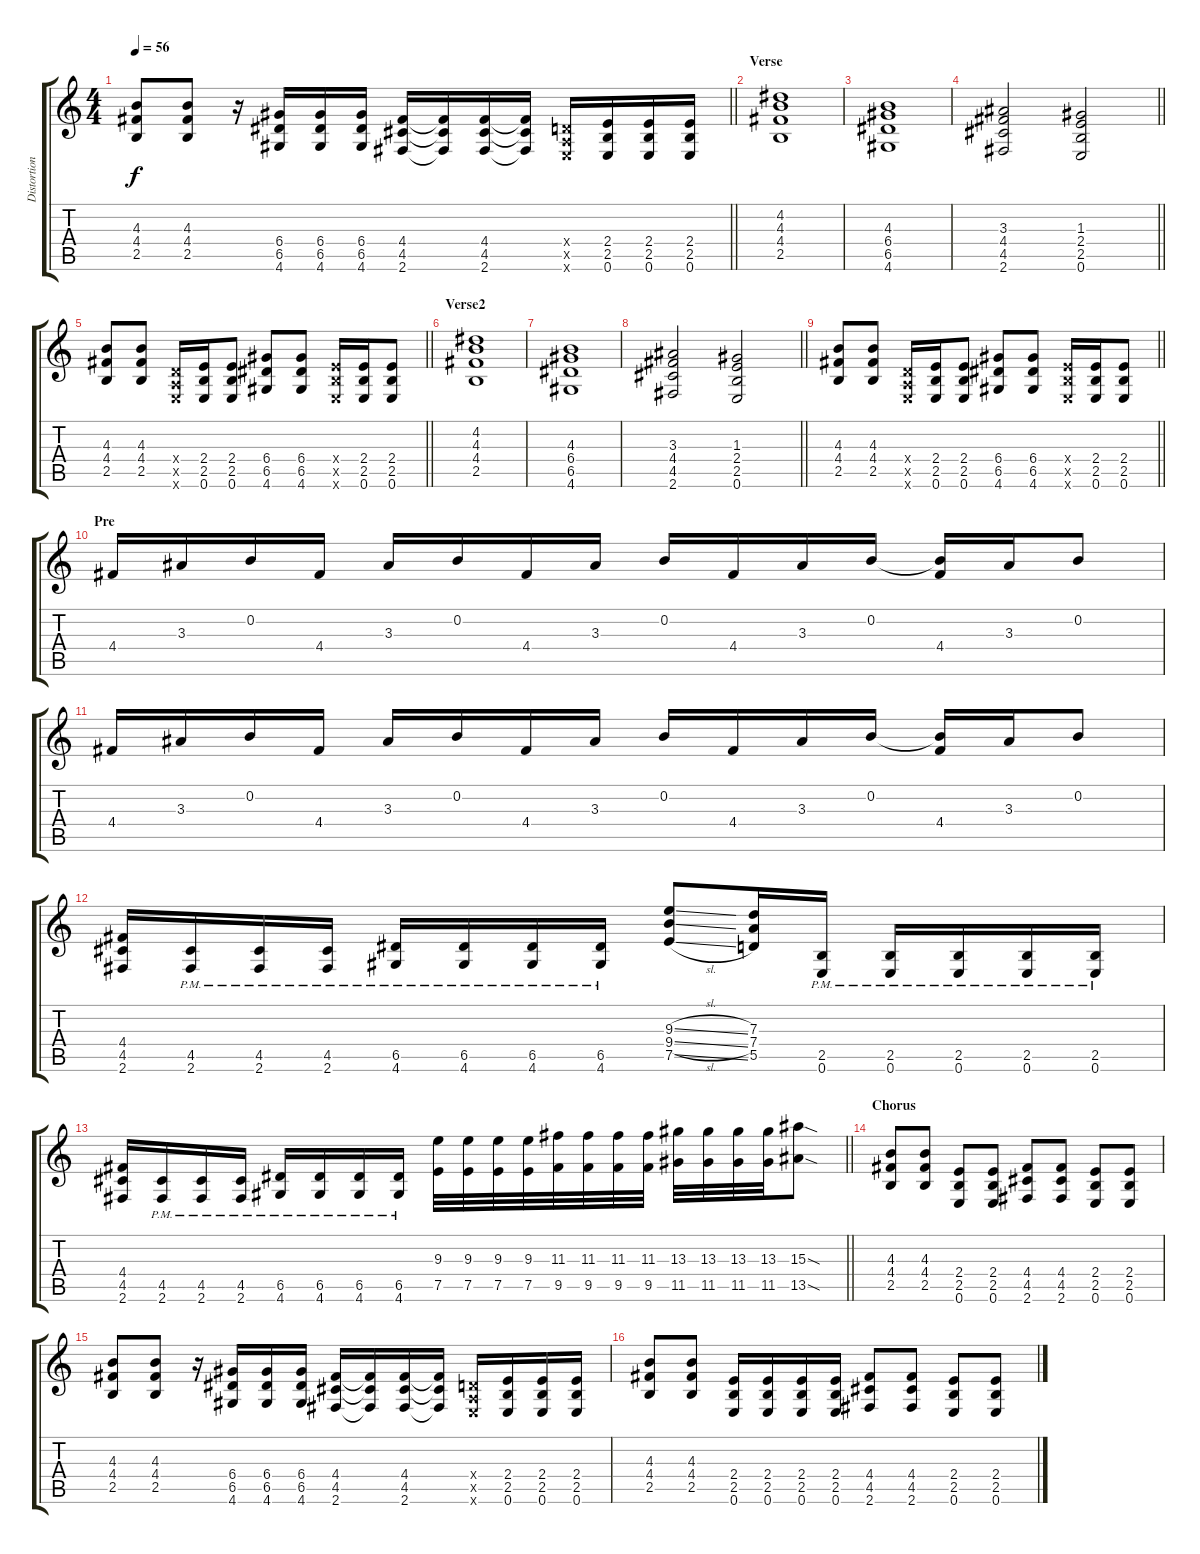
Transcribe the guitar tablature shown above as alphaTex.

\track ("Distortion" "Distortion") {instrument distortionguitar}
\staff {score tabs}
\tuning (E4 B3 G3 D3 A2 E2) {hide}
\ts (4 4)
\tempo 56
\clef g2
\barLineRight lightlight
\ks c
(4.3 4.4 2.5).8{dy f} (4.3 4.4 2.5).8 r.16 (6.4 6.5 4.6).16 (6.4 6.5 4.6).16 (6.4 6.5 4.6).16 (4.4 4.5 2.6).16 (4.4{t} 4.5{t} 2.6{t}).16 (4.4 4.5 2.6).16 (4.4{t} 4.5{t} 2.6{t}).16 (0.4{x} 0.5{x} 0.6{x}).16 (2.4 2.5 0.6).16 (2.4 2.5 0.6).16 (2.4 2.5 0.6).16 |
\section ("" "Verse")
(4.2 4.3 4.4 2.5).1 |
(4.3 6.4 6.5 4.6).1 |
\barLineRight lightlight
(3.3 4.4 4.5 2.6).2 (1.3 2.4 2.5 0.6).2 |
\barLineRight lightlight
(4.3 4.4 2.5).8 (4.3 4.4 2.5).8 (0.4{x} 0.5{x} 0.6{x}).16 (2.4 2.5 0.6).16 (2.4 2.5 0.6).8 (6.4 6.5 4.6).8 (6.4 6.5 4.6).8 (2.4{x} 2.5{x} 0.6{x}).16 (2.4 2.5 0.6).16 (2.4 2.5 0.6).8 |
\section ("" "Verse2")
(4.2 4.3 4.4 2.5).1 |
(4.3 6.4 6.5 4.6).1 |
\barLineRight lightlight
(3.3 4.4 4.5 2.6).2 (1.3 2.4 2.5 0.6).2 |
\barLineRight lightlight
(4.3 4.4 2.5).8 (4.3 4.4 2.5).8 (0.4{x} 0.5{x} 0.6{x}).16 (2.4 2.5 0.6).16 (2.4 2.5 0.6).8 (6.4 6.5 4.6).8 (6.4 6.5 4.6).8 (2.4{x} 2.5{x} 0.6{x}).16 (2.4 2.5 0.6).16 (2.4 2.5 0.6).8 |
\section ("" "Pre")
4.4.16 3.3.16 0.2.16 4.4.16 3.3.16 0.2.16 4.4.16 3.3.16 0.2.16 4.4.16 3.3.16 0.2.16 (0.2{t} 4.4).16 3.3.16 0.2.8 |
4.4.16 3.3.16 0.2.16 4.4.16 3.3.16 0.2.16 4.4.16 3.3.16 0.2.16 4.4.16 3.3.16 0.2.16 (0.2{t} 4.4).16 3.3.16 0.2.8 |
(4.4 4.5 2.6).16 (4.5{pm} 2.6{pm}).16 (4.5{pm} 2.6{pm}).16 (4.5{pm} 2.6{pm}).16 (6.5{pm} 4.6{pm}).16 (6.5{pm} 4.6{pm}).16 (6.5{pm} 4.6{pm}).16 (6.5{pm} 4.6{pm}).16 (9.3{sl} 9.4{sl} 7.5{sl}).8 (7.3 7.4 5.5).16 (2.5{pm} 0.6{pm}).16 (2.5{pm} 0.6{pm}).16 (2.5{pm} 0.6{pm}).16 (2.5{pm} 0.6{pm}).16 (2.5{pm} 0.6{pm}).16 |
\barLineRight lightlight
(4.4 4.5 2.6).16 (4.5{pm} 2.6{pm}).16 (4.5{pm} 2.6{pm}).16 (4.5{pm} 2.6{pm}).16 (6.5{pm} 4.6{pm}).16 (6.5{pm} 4.6{pm}).16 (6.5{pm} 4.6{pm}).16 (6.5{pm} 4.6{pm}).16 (9.3 7.5).32 (9.3 7.5).32 (9.3 7.5).32 (9.3 7.5).32 (11.3 9.5).32 (11.3 9.5).32 (11.3 9.5).32 (11.3 9.5).32 (13.3 11.5).32 (13.3 11.5).32 (13.3 11.5).32 (13.3 11.5).32 (15.3{sod} 13.5{sod}).8 |
\section ("" "Chorus")
(4.3 4.4 2.5).8 (4.3 4.4 2.5).8 (2.4 2.5 0.6).8 (2.4 2.5 0.6).8 (4.4 4.5 2.6).8 (4.4 4.5 2.6).8 (2.4 2.5 0.6).8 (2.4 2.5 0.6).8 |
(4.3 4.4 2.5).8 (4.3 4.4 2.5).8 r.16 (6.4 6.5 4.6).16 (6.4 6.5 4.6).16 (6.4 6.5 4.6).16 (4.4 4.5 2.6).16 (4.4{t} 4.5{t} 2.6{t}).16 (4.4 4.5 2.6).16 (4.4{t} 4.5{t} 2.6{t}).16 (0.4{x} 0.5{x} 0.6{x}).16 (2.4 2.5 0.6).16 (2.4 2.5 0.6).16 (2.4 2.5 0.6).16 |
(4.3 4.4 2.5).8 (4.3 4.4 2.5).8 (2.4 2.5 0.6).16 (2.4 2.5 0.6).16 (2.4 2.5 0.6).16 (2.4 2.5 0.6).16 (4.4 4.5 2.6).8 (4.4 4.5 2.6).8 (2.4 2.5 0.6).8 (2.4 2.5 0.6).8
